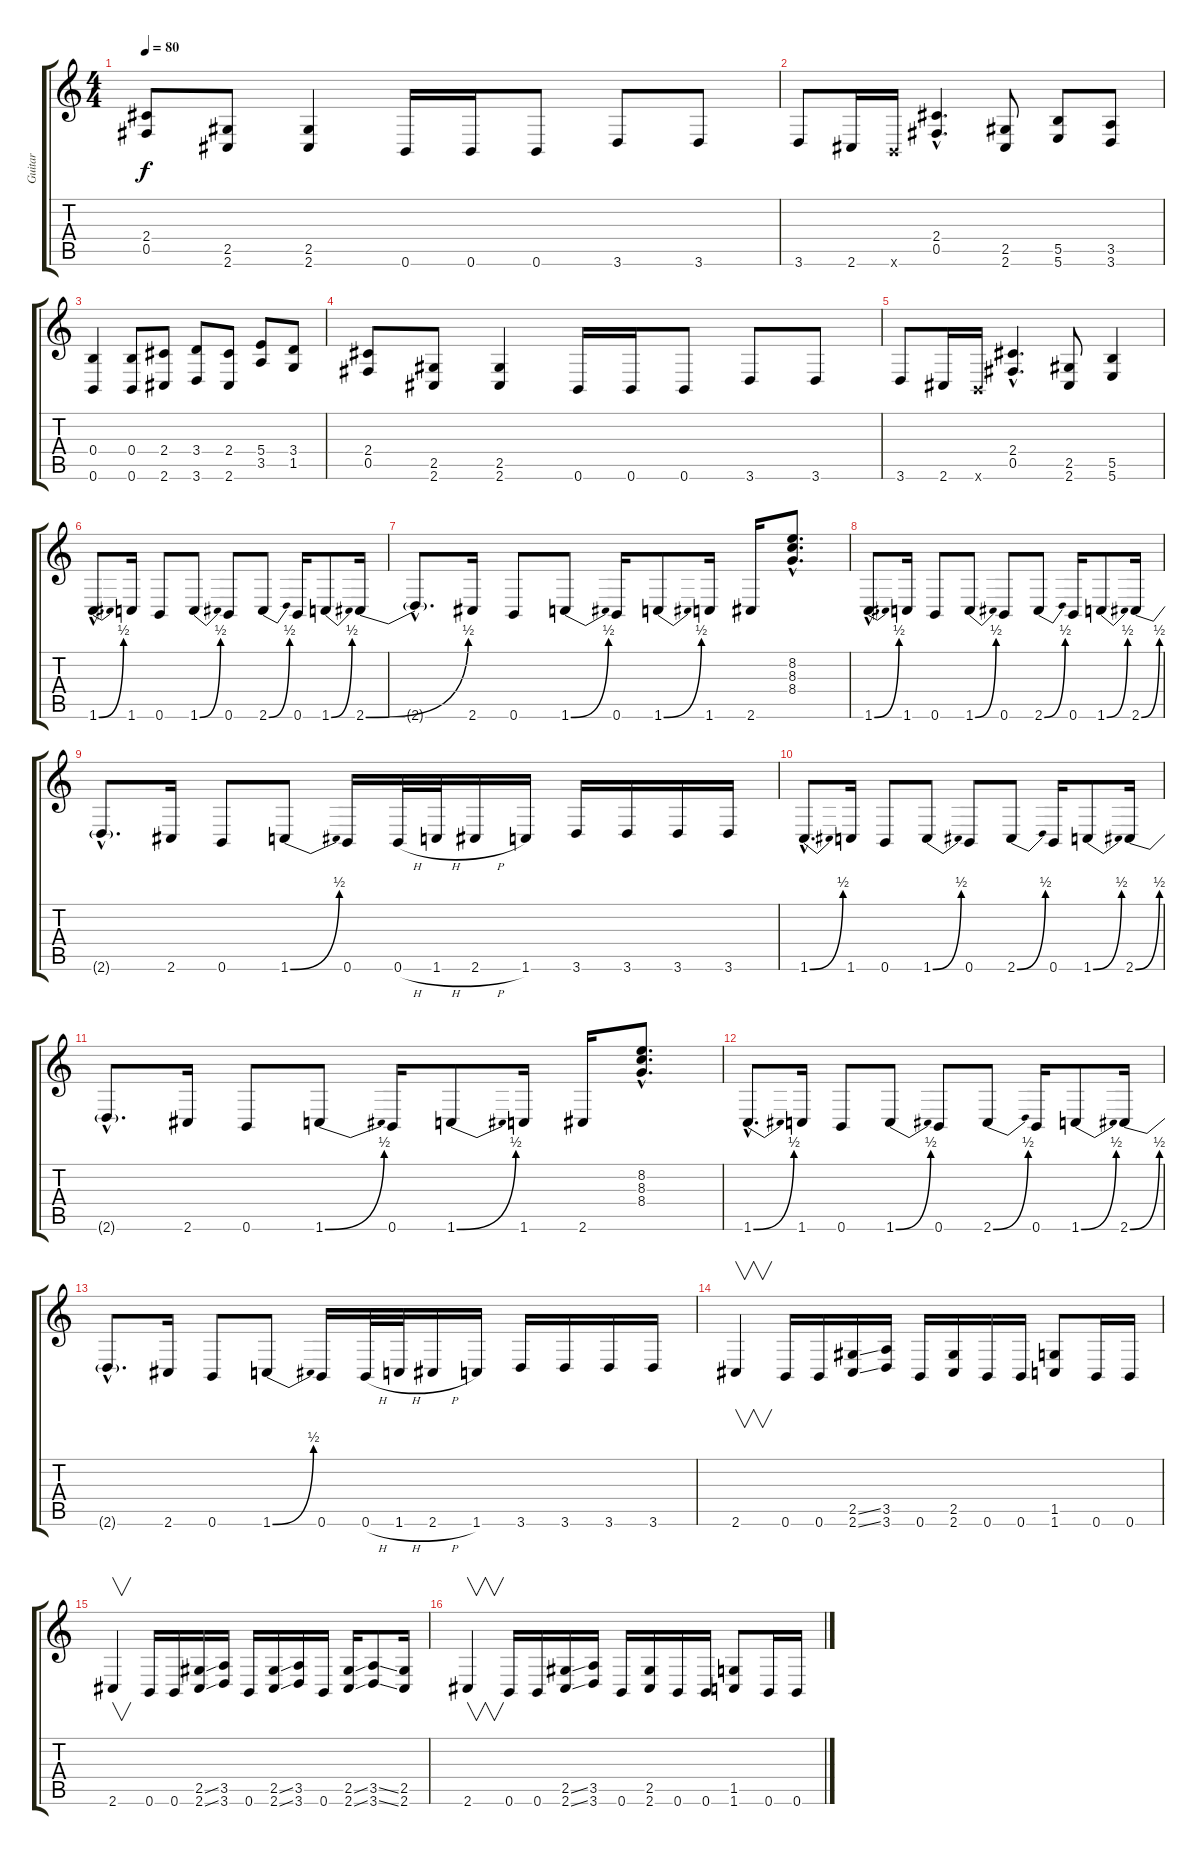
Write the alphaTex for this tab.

\track ("Guitar" "Guitar") {instrument distortionguitar}
\staff {score tabs}
\tuning (Db4 Ab3 E3 B2 Gb2 B1) {hide}
\ts (4 4)
\tempo 80
\clef g2
\ks c
(2.4 0.5).8{dy f} (2.5 2.6).8 (2.5 2.6).4 0.6.16 0.6.16 0.6.8 3.6.8 3.6.8 |
3.6.8 2.6.16 0.6{x}.16 (2.4{hac} 0.5{hac}).4{d} (2.5 2.6).8 (5.5 5.6).8 (3.5 3.6).8 |
(0.4 0.6).4 (0.4 0.6).8 (2.4 2.6).8 (3.4 3.6).8 (2.4 2.6).8 (5.4 3.5).8 (3.4 1.5).8 |
(2.4 0.5).8 (2.5 2.6).8 (2.5 2.6).4 0.6.16 0.6.16 0.6.8 3.6.8 3.6.8 |
3.6.8 2.6.16 0.6{x}.16 (2.4{hac} 0.5{hac}).4{d} (2.5 2.6).8 (5.5 5.6).4 |
1.6{be (bend 0 0 60 2) hac}.8{d} 1.6.16 0.6.8 1.6{be (bend 0 0 60 2)}.8 0.6.8 2.6{be (bend 0 0 60 2)}.8 0.6.16 1.6{be (bend 0 0 60 2)}.8 2.6{be (bend 0 0 60 2)}.16 |
2.6{hac t}.8{d} 2.6.16 0.6.8 1.6{be (bend 0 0 60 2)}.8 0.6.16 1.6{be (bend 0 0 60 2)}.8 1.6.16 2.6.16 (8.2{hac} 8.3{hac} 8.4{hac}).8{d} |
1.6{be (bend 0 0 60 2) hac}.8{d} 1.6.16 0.6.8 1.6{be (bend 0 0 60 2)}.8 0.6.8 2.6{be (bend 0 0 60 2)}.8 0.6.16 1.6{be (bend 0 0 60 2)}.8 2.6{be (bend 0 0 60 2)}.16 |
2.6{hac t}.8{d} 2.6.16 0.6.8 1.6{be (bend 0 0 60 2)}.8 0.6.16 0.6{h}.32 1.6{h}.32 2.6{h}.16 1.6.16 3.6.16 3.6.16 3.6.16 3.6.16 |
1.6{be (bend 0 0 60 2) hac}.8{d} 1.6.16 0.6.8 1.6{be (bend 0 0 60 2)}.8 0.6.8 2.6{be (bend 0 0 60 2)}.8 0.6.16 1.6{be (bend 0 0 60 2)}.8 2.6{be (bend 0 0 60 2)}.16 |
2.6{hac t}.8{d} 2.6.16 0.6.8 1.6{be (bend 0 0 60 2)}.8 0.6.16 1.6{be (bend 0 0 60 2)}.8 1.6.16 2.6.16 (8.2{hac} 8.3{hac} 8.4{hac}).8{d} |
1.6{be (bend 0 0 60 2) hac}.8{d} 1.6.16 0.6.8 1.6{be (bend 0 0 60 2)}.8 0.6.8 2.6{be (bend 0 0 60 2)}.8 0.6.16 1.6{be (bend 0 0 60 2)}.8 2.6{be (bend 0 0 60 2)}.16 |
2.6{hac t}.8{d} 2.6.16 0.6.8 1.6{be (bend 0 0 60 2)}.8 0.6.16 0.6{h}.32 1.6{h}.32 2.6{h}.16 1.6.16 3.6.16 3.6.16 3.6.16 3.6.16 |
2.6.4{v} 0.6.16 0.6.16 (2.5{ss} 2.6{ss}).16 (3.5 3.6).16 0.6.16 (2.5 2.6).16 0.6.16 0.6.16 (1.5 1.6).8 0.6.16 0.6.16 |
2.6.4{v} 0.6.16 0.6.16 (2.5{ss} 2.6{ss}).16 (3.5 3.6).16 0.6.16 (2.5{ss} 2.6{ss}).16 (3.5 3.6).16 0.6.16 (2.5{ss} 2.6{ss}).16 (3.5{ss} 3.6{ss}).8 (2.5 2.6).16 |
2.6.4{v} 0.6.16 0.6.16 (2.5{ss} 2.6{ss}).16 (3.5 3.6).16 0.6.16 (2.5 2.6).16 0.6.16 0.6.16 (1.5 1.6).8 0.6.16 0.6.16
